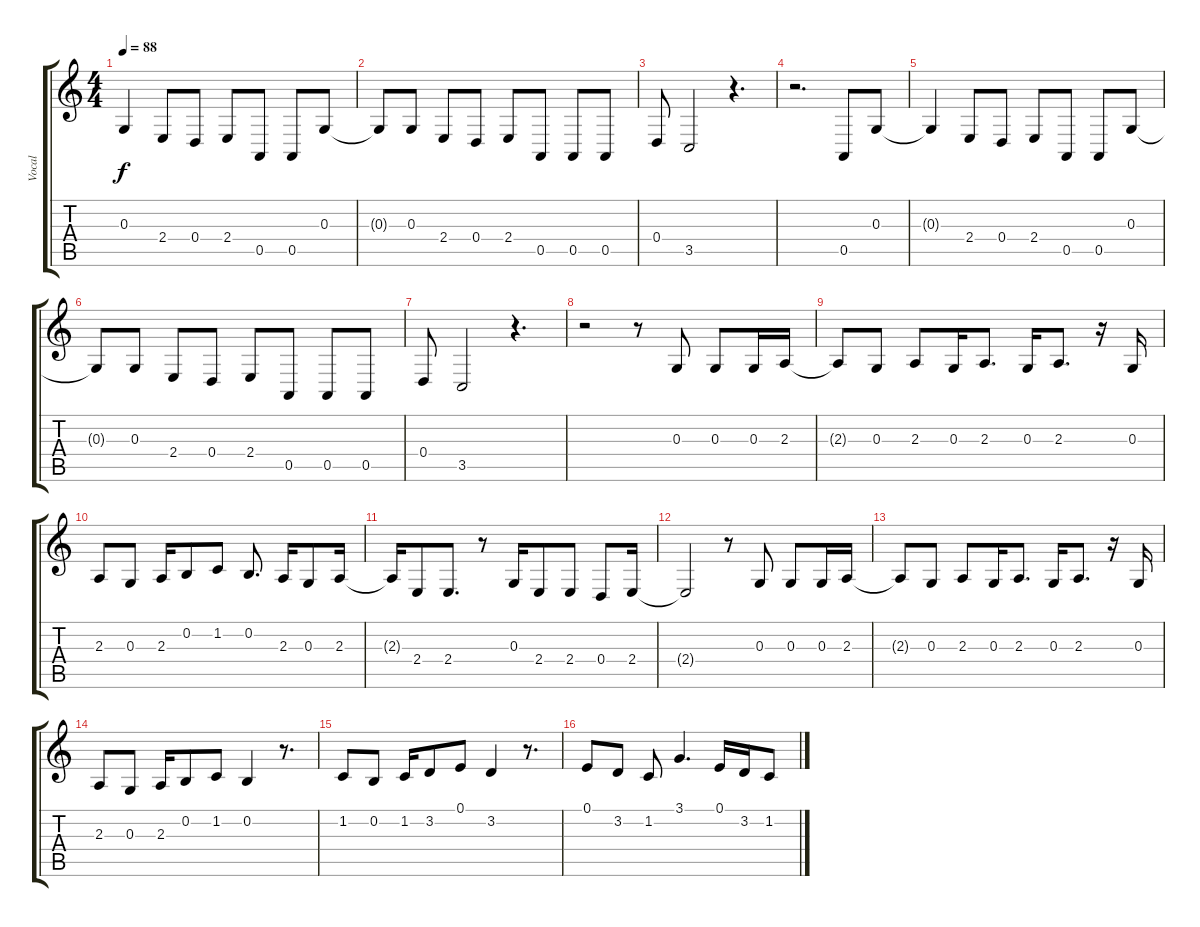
\track ("Vocal" "Vocal") {instrument flute}
\staff {score tabs}
\tuning (E4 B3 G3 D3 A2 E2) {hide}
\ts (4 4)
\tempo 88
\clef g2
\ks c
0.3{t}.4{dy f} 2.4.8 0.4.8 2.4.8 0.5.8 0.5.8 0.3.8 |
0.3{t}.8 0.3.8 2.4.8 0.4.8 2.4.8 0.5.8 0.5.8 0.5.8 |
0.4.8 3.5.2 r.4{d} |
r.2{d} 0.5.8 0.3.8 |
0.3{t}.4 2.4.8 0.4.8 2.4.8 0.5.8 0.5.8 0.3.8 |
0.3{t}.8 0.3.8 2.4.8 0.4.8 2.4.8 0.5.8 0.5.8 0.5.8 |
0.4.8 3.5.2 r.4{d} |
r.2 r.8 0.3.8 0.3.8 0.3.16 2.3.16 |
2.3{t}.8 0.3.8 2.3.8 0.3.16 2.3.8{d} 0.3.16 2.3.8{d} r.16 0.3.16 |
2.3.8 0.3.8 2.3.16 0.2.8 1.2.8 0.2.8{d} 2.3.16 0.3.8 2.3.16 |
2.3{t}.16 2.4.8 2.4.8{d} r.8 0.3.16 2.4.8 2.4.8 0.4.8 2.4.16 |
2.4{t}.2 r.8 0.3.8 0.3.8 0.3.16 2.3.16 |
2.3{t}.8 0.3.8 2.3.8 0.3.16 2.3.8{d} 0.3.16 2.3.8{d} r.16 0.3.16 |
2.3.8 0.3.8 2.3.16 0.2.8 1.2.8 0.2.4 r.8{d} |
1.2.8 0.2.8 1.2.16 3.2.8 0.1.8 3.2.4 r.8{d} |
0.1.8 3.2.8 1.2.8 3.1.4{d} 0.1.16 3.2.16 1.2.8
